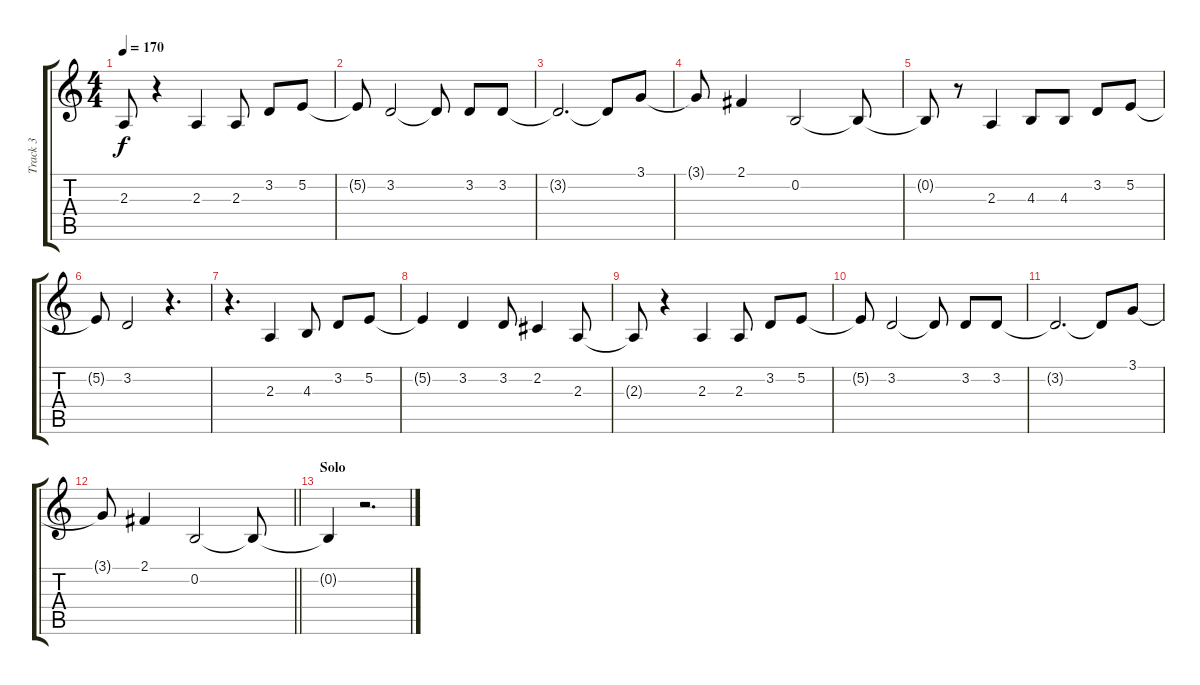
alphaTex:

\track ("Track 3" "Track 3") {instrument lead1square}
\staff {score tabs}
\tuning (E4 B3 G3 D3 A2 E2) {hide}
\ts (4 4)
\tempo 170
\clef g2
\ks c
2.3{t}.8{dy f} r.4 2.3.4 2.3.8 3.2.8 5.2.8 |
5.2{t}.8 3.2.2 3.2{t}.8 3.2.8 3.2.8 |
3.2{t}.2{d} 3.2{t}.8 3.1.8 |
3.1{t}.8 2.1.4 0.2.2 0.2{t}.8 |
0.2{t}.8 r.8 2.3.4 4.3.8 4.3.8 3.2.8 5.2.8 |
5.2{t}.8 3.2.2 r.4{d} |
r.4{d} 2.3.4 4.3.8 3.2.8 5.2.8 |
5.2{t}.4 3.2.4 3.2.8 2.2.4 2.3.8 |
2.3{t}.8 r.4 2.3.4 2.3.8 3.2.8 5.2.8 |
5.2{t}.8 3.2.2 3.2{t}.8 3.2.8 3.2.8 |
3.2{t}.2{d} 3.2{t}.8 3.1.8 |
\barLineRight lightlight
3.1{t}.8 2.1.4 0.2.2 0.2{t}.8 |
\section ("" "Solo")
0.2{t}.4 r.2{d}
